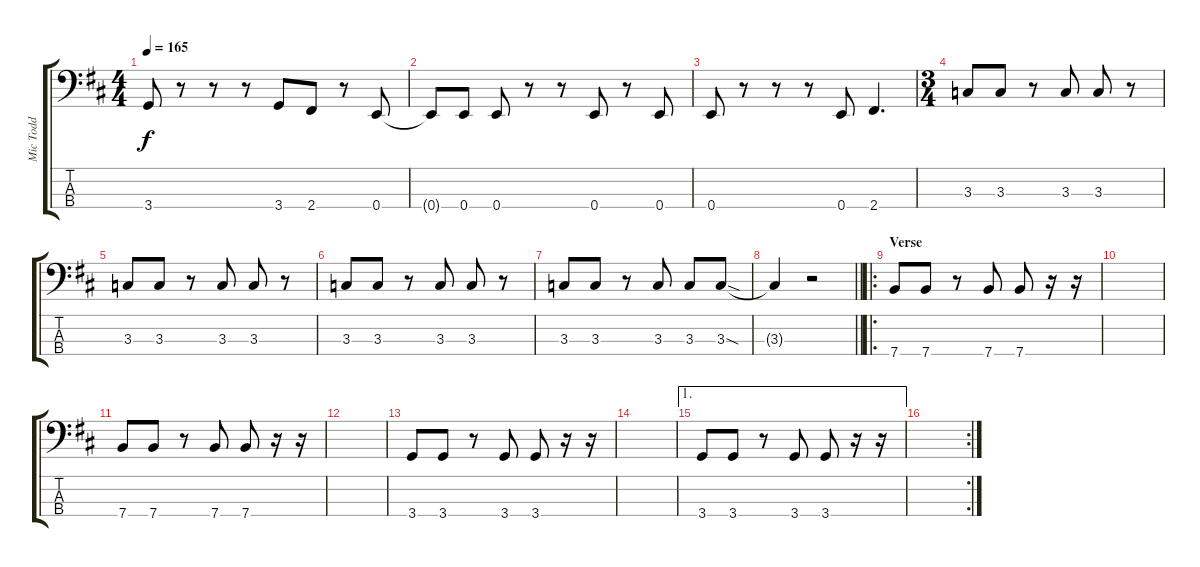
\track ("Mic Todd" "Mic Todd") {instrument electricbassfinger}
\staff {score tabs}
\tuning (G2 D2 A1 E1) {hide}
\ts (4 4)
\tempo 165
\clef f4
\ks d
3.4.8{dy f} r.8 r.8 r.8 3.4.8 2.4.8 r.8 0.4.8 |
0.4{t}.8 0.4.8 0.4.8 r.8 r.8 0.4.8 r.8 0.4.8 |
0.4.8 r.8 r.8 r.8 0.4.8 2.4.4{d} |
\ts (3 4)
3.3.8 3.3.8 r.8 3.3.8 3.3.8 r.8 |
3.3.8 3.3.8 r.8 3.3.8 3.3.8 r.8 |
3.3.8 3.3.8 r.8 3.3.8 3.3.8 r.8 |
3.3.8 3.3.8 r.8 3.3.8 3.3.8 3.3{sod}.8 |
\barLineRight lightlight
3.3{t}.4 r.2 |
\ro
\section ("" "Verse")
7.4.8 7.4.8 r.8 7.4.8 7.4.8 r.16 r.16 |
|
7.4.8 7.4.8 r.8 7.4.8 7.4.8 r.16 r.16 |
|
3.4.8 3.4.8 r.8 3.4.8 3.4.8 r.16 r.16 |
|
\ae 1
3.4.8 3.4.8 r.8 3.4.8 3.4.8 r.16 r.16 |
\rc 2
